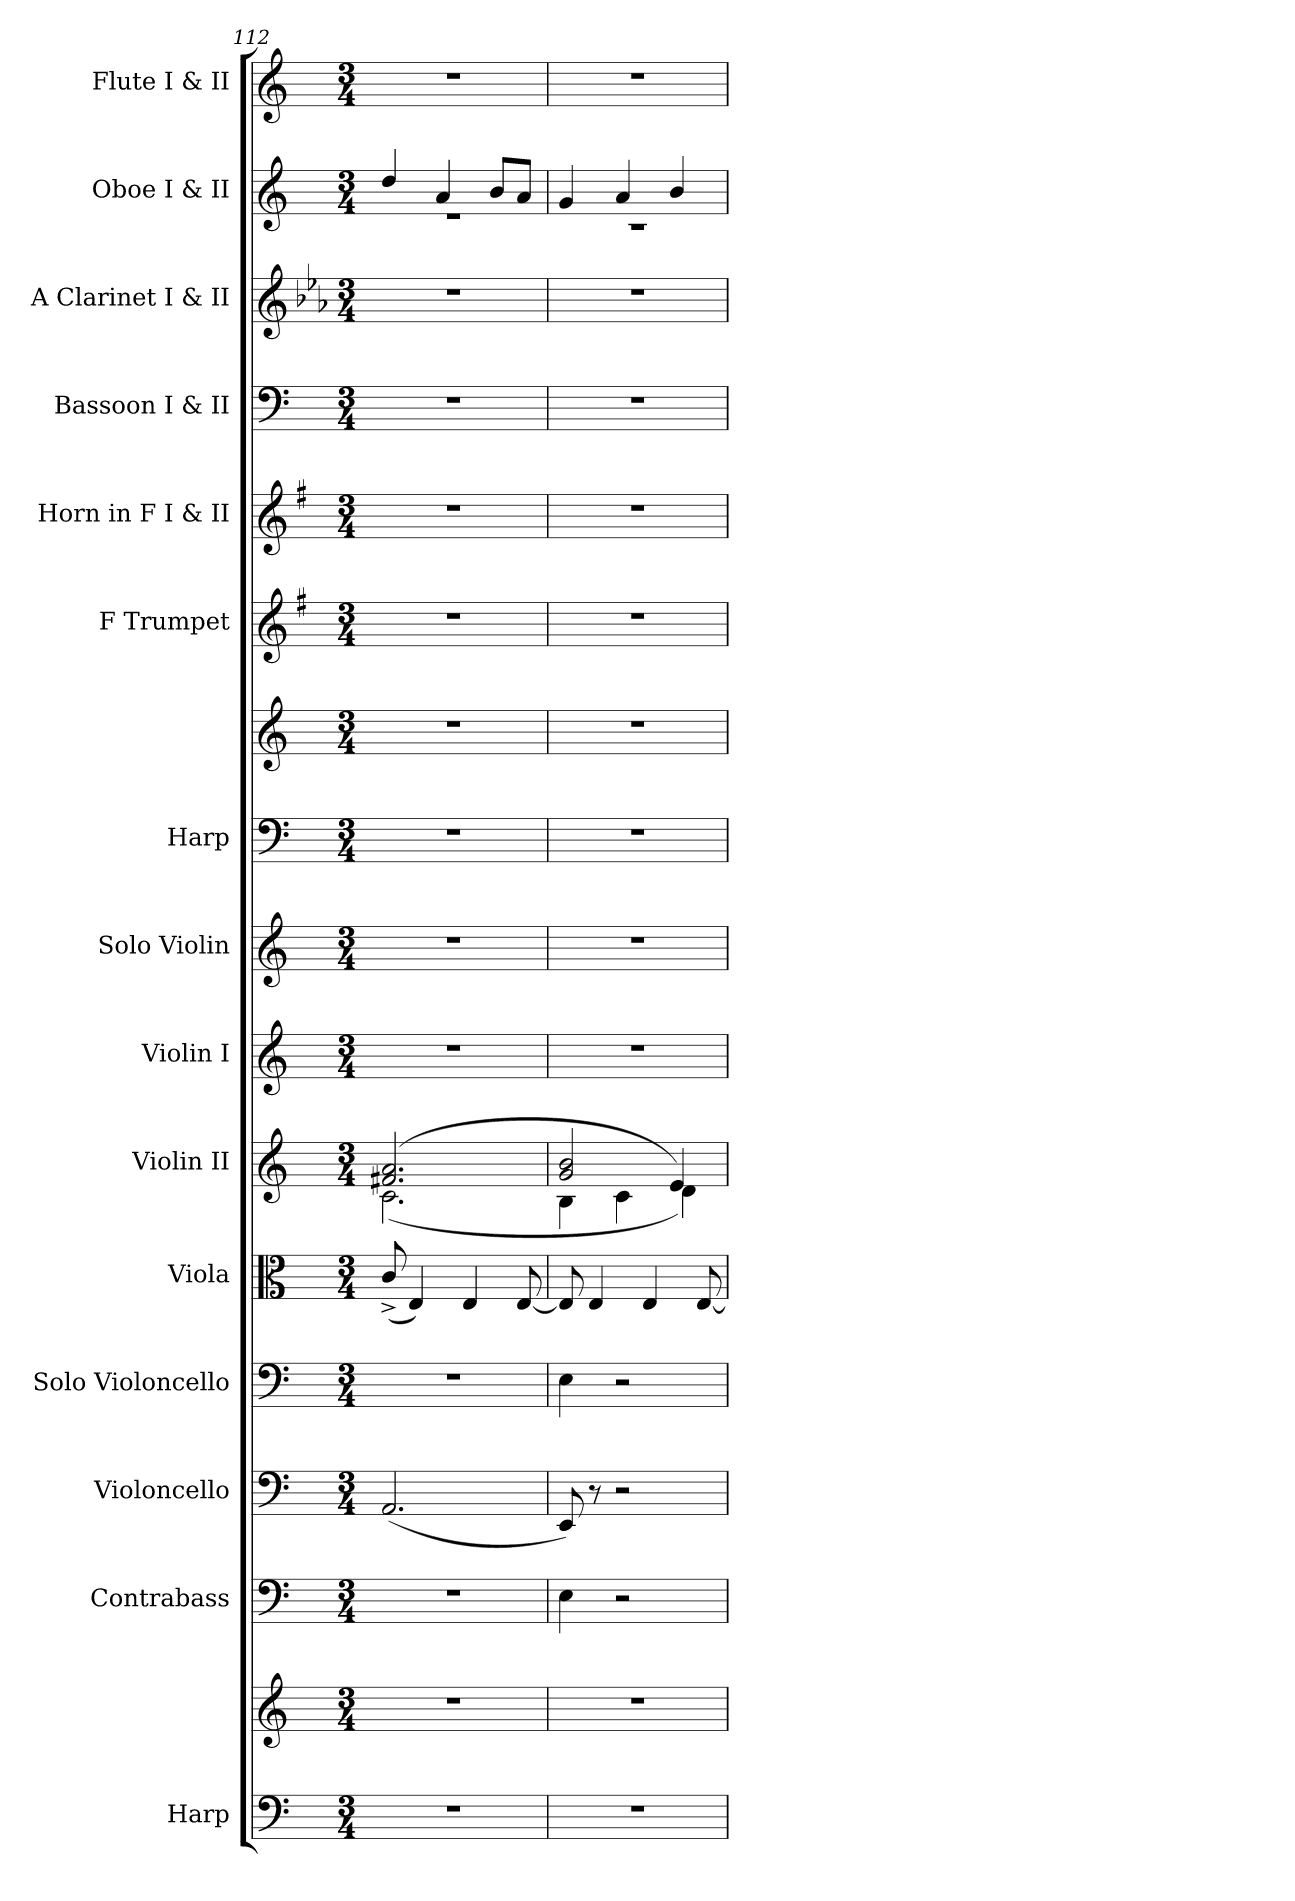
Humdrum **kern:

**kern	**kern	**kern	**kern	**kern	**kern	**kern	**kern	**kern	**kern	**kern	**kern	**kern	**kern	**kern	**kern	**kern
*part15	*part15	*part14	*part13	*part12	*part11	*part10	*part9	*part8	*part7	*part7	*part6	*part5	*part4	*part3	*part2	*part1
*staff17	*staff16	*staff15	*staff14	*staff13	*staff12	*staff11	*staff10	*staff9	*staff8	*staff7	*staff6	*staff5	*staff4	*staff3	*staff2	*staff1
*I"Harp	*	*I"Contrabass	*I"Violoncello	*I"Solo Violoncello	*I"Viola	*I"Violin II	*I"Violin I	*I"Solo Violin	*I"Harp	*	*I"F Trumpet	*I"Horn in F I &amp; II	*I"Bassoon I &amp; II	*I"A Clarinet I &amp; II	*I"Oboe I &amp; II	*I"Flute I &amp; II
*I'Hrp.	*	*I'Cb.	*I'Vc.	*I'Vc.	*I'Vla.	*I'Vln.	*I'Vln.	*I'Vln.	*I'Hrp.	*	*I'F Tpt.	*	*I'Bsn.	*I'A Cl.	*I'Ob.	*I'Fl.
*clefF4	*clefG2	*clefF4	*clefF4	*clefF4	*clefC3	*clefG2	*clefG2	*clefG2	*clefF4	*clefG2	*clefG2	*clefG2	*clefF4	*clefG2	*clefG2	*clefG2
*	*	*ITrd7c12	*	*	*	*	*	*	*	*	*ITrd-3c-5	*ITrd4c7	*	*ITrd2c3	*	*
*k[]	*k[]	*k[]	*k[]	*k[]	*k[]	*k[]	*k[]	*k[]	*k[]	*k[]	*k[]	*k[]	*k[]	*k[]	*k[]	*k[]
*M3/4	*M3/4	*M3/4	*M3/4	*M3/4	*M3/4	*M3/4	*M3/4	*M3/4	*M3/4	*M3/4	*M3/4	*M3/4	*M3/4	*M3/4	*M3/4	*M3/4
=112	=112	=112	=112	=112	=112	=112	=112	=112	=112	=112	=112	=112	=112	=112	=112	=112
*	*	*	*	*	*	*^	*	*	*	*	*	*	*	*	*^	*
2.r	2.r	2.r	(<2.AA/	2.r	(<8c^/	(>2.f#X/ 2.a/	(<2.c\	2.r	2.r	2.r	2.r	2.r	2.r	2.r	2.r	4dd/	2.r	2.r
.	.	.	.	.	4E/)	.	.	.	.	.	.	.	.	.	.	.	.	.
.	.	.	.	.	.	.	.	.	.	.	.	.	.	.	.	4a/	.	.
.	.	.	.	.	4E/	.	.	.	.	.	.	.	.	.	.	.	.	.
.	.	.	.	.	.	.	.	.	.	.	.	.	.	.	.	8b/L	.	.
.	.	.	.	.	[8E/	.	.	.	.	.	.	.	.	.	.	8a/J	.	.
=113	=113	=113	=113	=113	=113	=113	=113	=113	=113	=113	=113	=113	=113	=113	=113	=113	=113	=113
2.r	2.r	4EE\	8EE/)	4E\	8E/]	2g/ 2b/	4B\	2.r	2.r	2.r	2.r	2.r	2.r	2.r	2.r	4g/	2.r	2.r
.	.	.	8r	.	4E/	.	.	.	.	.	.	.	.	.	.	.	.	.
.	.	2r	2r	2r	.	.	4c\	.	.	.	.	.	.	.	.	4a/	.	.
.	.	.	.	.	4E/	.	.	.	.	.	.	.	.	.	.	.	.	.
.	.	.	.	.	.	4e/)	4d\)	.	.	.	.	.	.	.	.	4b/	.	.
.	.	.	.	.	[8E/	.	.	.	.	.	.	.	.	.	.	.	.	.
*	*	*	*	*	*	*v	*v	*	*	*	*	*	*	*	*	*v	*v	*
=	=	=	=	=	=	=	=	=	=	=	=	=	=	=	=	=
*-	*-	*-	*-	*-	*-	*-	*-	*-	*-	*-	*-	*-	*-	*-	*-	*-
